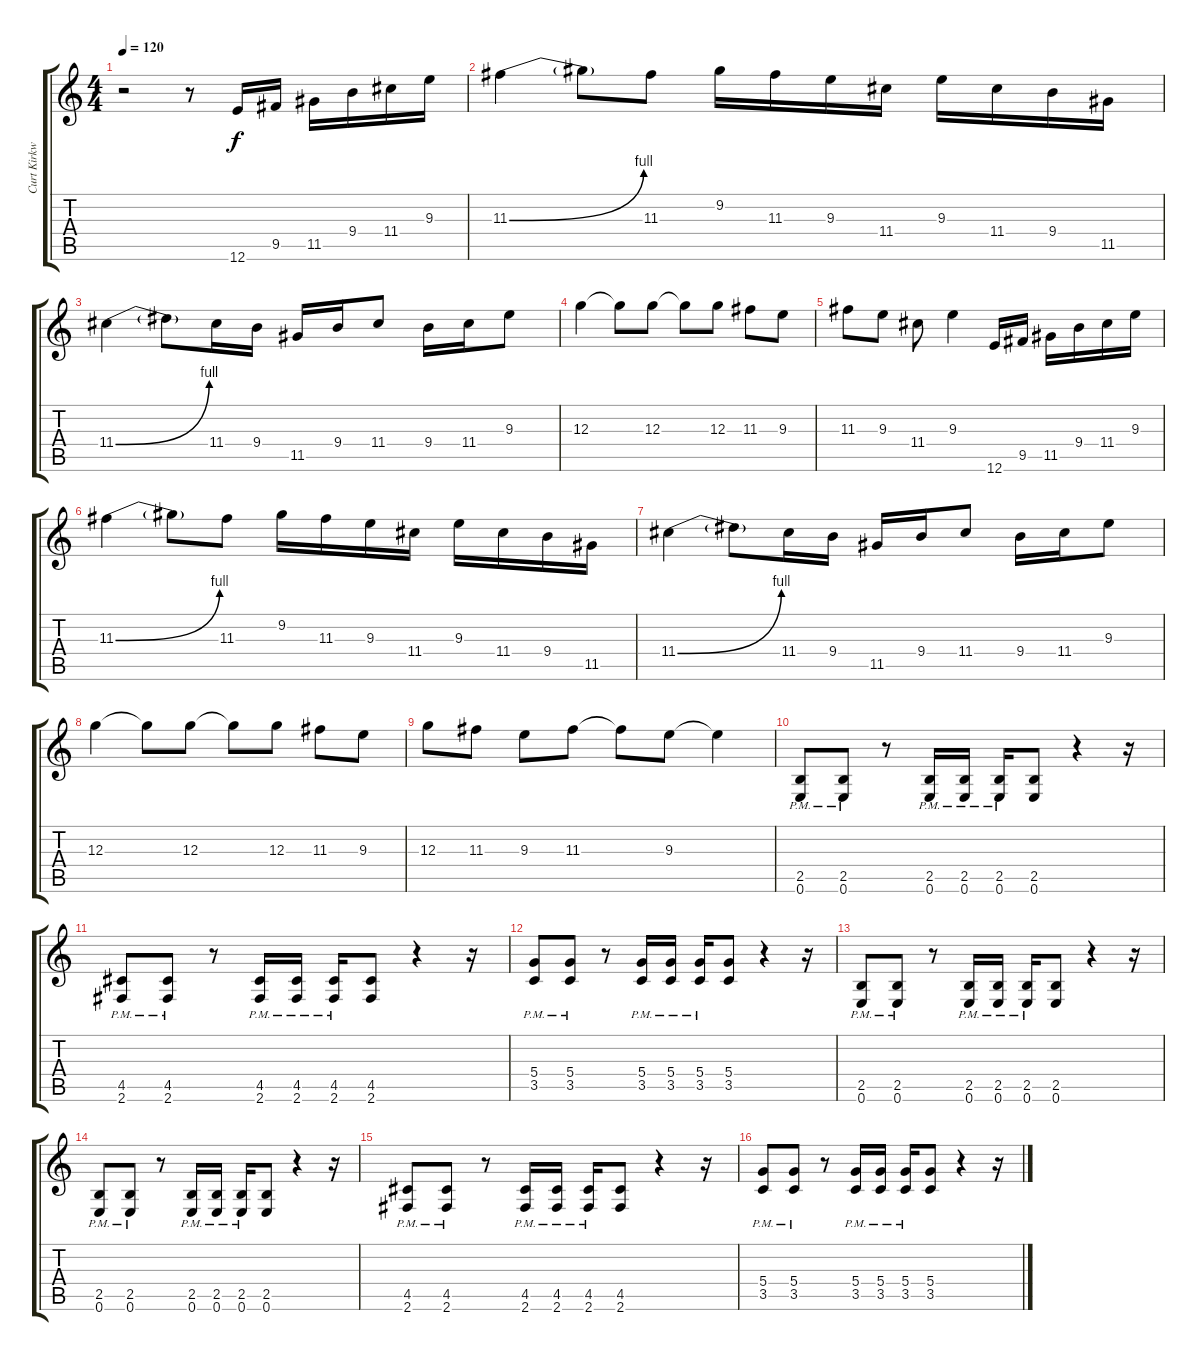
\track ("Curt Kirkwood" "Curt Kirkw") {instrument distortionguitar}
\staff {score tabs}
\tuning (E4 B3 G3 D3 A2 E2) {hide}
\ts (4 4)
\tempo 120
\clef g2
\ks c
r.2{dy f instrument distortionguitar} r.8 12.6.16 9.5.16 11.5.16 9.4.16 11.4.16 9.3.16 |
11.3{be (bend 0 0 60 4)}.4 11.3{t}.8 11.3.8 9.2.16 11.3.16 9.3.16 11.4.16 9.3.16 11.4.16 9.4.16 11.5.16 |
11.4{be (bend 0 0 60 4)}.4 11.4{t}.8 11.4.16 9.4.16 11.5.16 9.4.16 11.4.8 9.4.16 11.4.16 9.3.8 |
12.3.4 12.3{t}.8 12.3.8 12.3{t}.8 12.3.8 11.3.8 9.3.8 |
11.3.8 9.3.8 11.4.8 9.3.4 12.6.16 9.5.16 11.5.16 9.4.16 11.4.16 9.3.16 |
11.3{be (bend 0 0 60 4)}.4 11.3{t}.8 11.3.8 9.2.16 11.3.16 9.3.16 11.4.16 9.3.16 11.4.16 9.4.16 11.5.16 |
11.4{be (bend 0 0 60 4)}.4 11.4{t}.8 11.4.16 9.4.16 11.5.16 9.4.16 11.4.8 9.4.16 11.4.16 9.3.8 |
12.3.4 12.3{t}.8 12.3.8 12.3{t}.8 12.3.8 11.3.8 9.3.8 |
12.3.8 11.3.8 9.3.8 11.3.8 11.3{t}.8 9.3.8 9.3{t}.4 |
(2.5{pm} 0.6{pm}).8 (2.5{pm} 0.6{pm}).8 r.8 (2.5{pm} 0.6{pm}).16 (2.5{pm} 0.6{pm}).16 (2.5{pm} 0.6{pm}).16 (2.5 0.6).8 r.4 r.16 |
(4.5{pm} 2.6{pm}).8 (4.5{pm} 2.6{pm}).8 r.8 (4.5{pm} 2.6{pm}).16 (4.5{pm} 2.6{pm}).16 (4.5{pm} 2.6{pm}).16 (4.5 2.6).8 r.4 r.16 |
(5.4{pm} 3.5{pm}).8 (5.4{pm} 3.5{pm}).8 r.8 (5.4{pm} 3.5{pm}).16 (5.4{pm} 3.5{pm}).16 (5.4{pm} 3.5{pm}).16 (5.4 3.5).8 r.4 r.16 |
(2.5{pm} 0.6{pm}).8 (2.5{pm} 0.6{pm}).8 r.8 (2.5{pm} 0.6{pm}).16 (2.5{pm} 0.6{pm}).16 (2.5{pm} 0.6{pm}).16 (2.5 0.6).8 r.4 r.16 |
(2.5{pm} 0.6{pm}).8 (2.5{pm} 0.6{pm}).8 r.8 (2.5{pm} 0.6{pm}).16 (2.5{pm} 0.6{pm}).16 (2.5{pm} 0.6{pm}).16 (2.5 0.6).8 r.4 r.16 |
(4.5{pm} 2.6{pm}).8 (4.5{pm} 2.6{pm}).8 r.8 (4.5{pm} 2.6{pm}).16 (4.5{pm} 2.6{pm}).16 (4.5{pm} 2.6{pm}).16 (4.5 2.6).8 r.4 r.16 |
(5.4{pm} 3.5{pm}).8 (5.4{pm} 3.5{pm}).8 r.8 (5.4{pm} 3.5{pm}).16 (5.4{pm} 3.5{pm}).16 (5.4{pm} 3.5{pm}).16 (5.4 3.5).8 r.4 r.16
